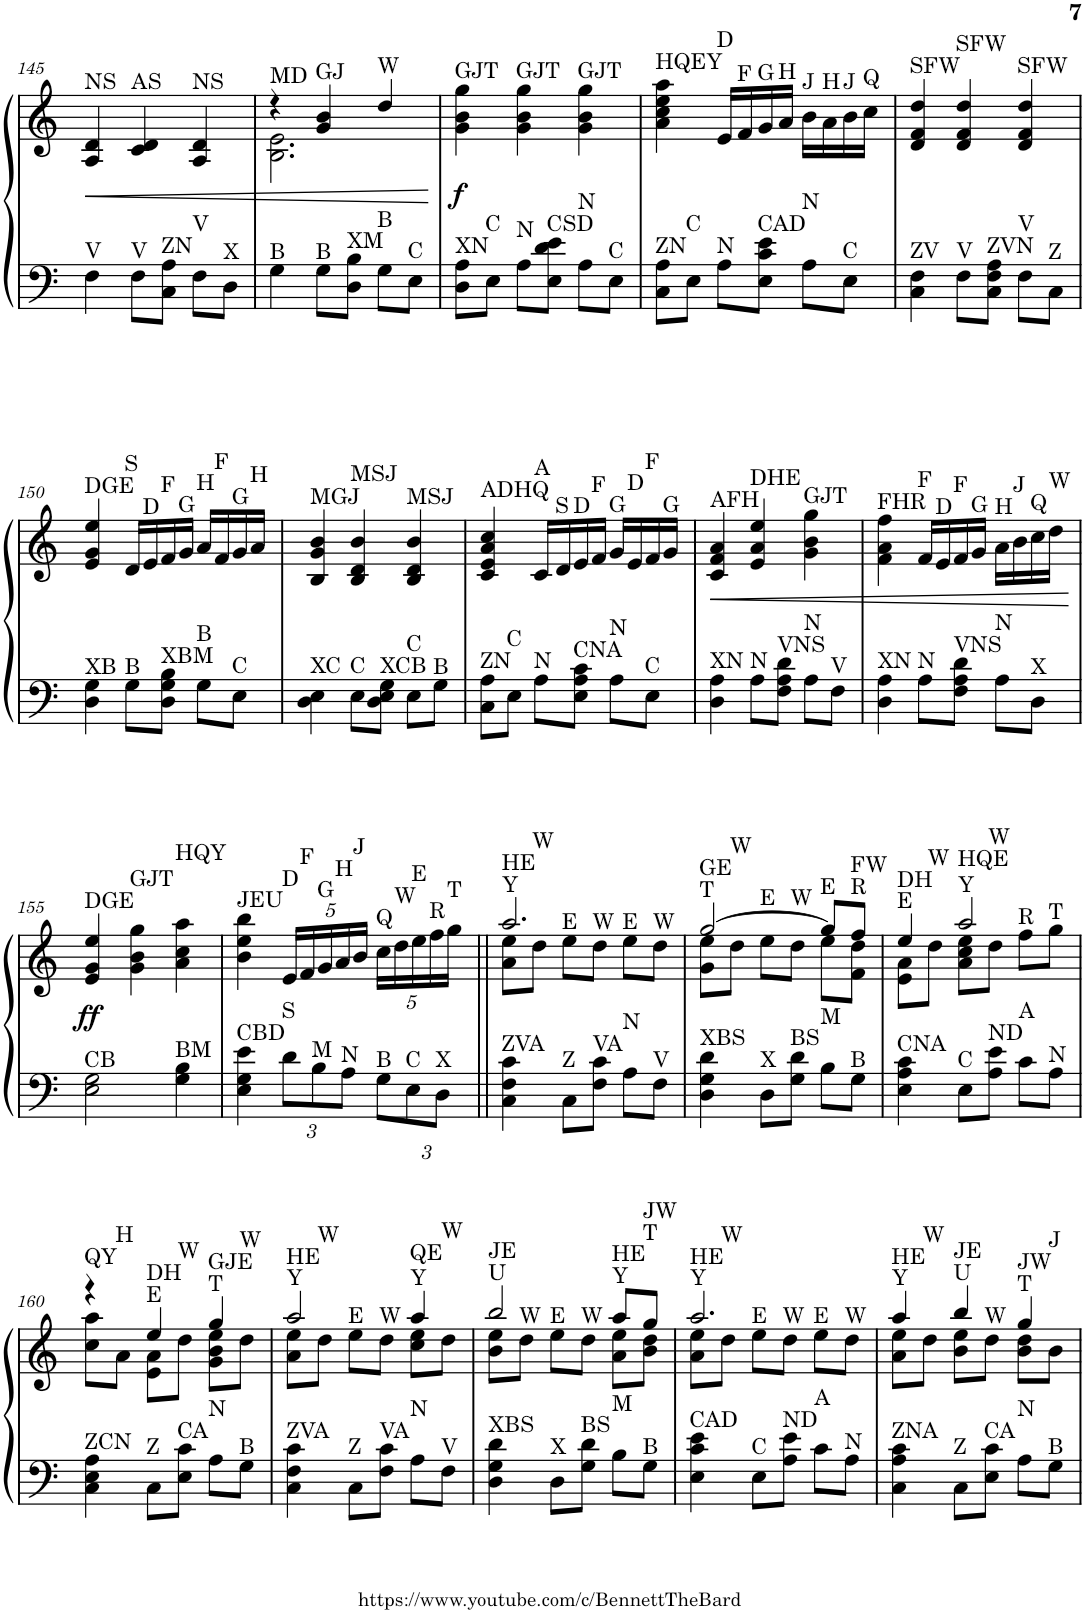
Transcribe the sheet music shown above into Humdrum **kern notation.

**kern	**kern	**dynam
*part1	*part1	*part1
*staff2	*staff1	*staff1/2
*I"Piano	*	*
*I'Pno.	*	*
!!LO:PB:g=z
*clefF4	*clefG2	*
*k[]	*k[]	*
*M3/4	*M3/4	*
=145	=145	=145
!	!LO:TX:a:t=NS	!
!LO:TX:a:t=V	!	!
!	!	!LO:HP:b
4F\	4A/ 4d/	<
!	!LO:TX:a:t=AS	!
!LO:TX:a:t=V	!	!
8F\L	4c/ 4d/	.
!LO:TX:a:t=ZN	!	!
8C\ 8A\J	.	.
!	!LO:TX:a:t=NS	!
!LO:TX:a:t=V	!	!
8F\L	4A/ 4d/	.
!LO:TX:a:t=X	!	!
8D\J	.	.
=146	=146	=146
*	*^	*
!	!LO:TX:a:t=MD	!	!
!LO:TX:a:t=B	!	!	!
4G\	4r	2.B\ 2.e\	.
!	!LO:TX:a:t=GJ	!	!
!LO:TX:a:t=B	!	!	!
8G\L	4g/ 4b/	.	.
!LO:TX:a:t=XM	!	!	!
8D\ 8B\J	.	.	.
!	!LO:TX:a:t=W	!	!
!LO:TX:a:t=B	!	!	!
8G\L	4dd/	.	.
!LO:TX:a:t=C	!	!	!
8E\J	.	.	.
*	*v	*v	*
.	.	[
=147	=147	=147
!	!LO:TX:a:t=GJT	!
!LO:TX:a:t=XN	!	!
!	!	!LO:DY:b
8D\ 8A\L	4g\ 4b\ 4gg\	f
!LO:TX:a:t=C	!	!
8E\J	.	.
!	!LO:TX:a:t=GJT	!
!LO:TX:a:t=N	!	!
8A\L	4g\ 4b\ 4gg\	.
!LO:TX:a:t=CSD	!	!
8E\ 8d\ 8e\J	.	.
!	!LO:TX:a:t=GJT	!
!LO:TX:a:t=N	!	!
8A\L	4g\ 4b\ 4gg\	.
!LO:TX:a:t=C	!	!
8E\J	.	.
=148	=148	=148
!	!LO:TX:a:t=HQEY	!
!LO:TX:a:t=ZN	!	!
8C\ 8A\L	4a\ 4cc\ 4ee\ 4aa\	.
!LO:TX:a:t=C	!	!
8E\J	.	.
!	!LO:TX:a:t=D	!
!LO:TX:a:t=N	!	!
8A\L	16e/LL	.
!	!LO:TX:a:t=F	!
.	16f/	.
!	!LO:TX:a:t=G	!
!LO:TX:a:t=CAD	!	!
8E\ 8c\ 8e\J	16g/	.
!	!LO:TX:a:t=H	!
.	16a/JJ	.
!	!LO:TX:a:t=J	!
!LO:TX:a:t=N	!	!
8A\L	16b\LL	.
!	!LO:TX:a:t=H	!
.	16a\	.
!	!LO:TX:a:t=J	!
!LO:TX:a:t=C	!	!
8E\J	16b\	.
!	!LO:TX:a:t=Q	!
.	16cc\JJ	.
=149	=149	=149
!	!LO:TX:a:t=SFW	!
!LO:TX:a:t=ZV	!	!
4C\ 4F\	4d/ 4f/ 4dd/	.
!	!LO:TX:a:t=SFW	!
!LO:TX:a:t=V	!	!
8F\L	4d/ 4f/ 4dd/	.
!LO:TX:a:t=ZVN	!	!
8C\ 8F\ 8A\J	.	.
!	!LO:TX:a:t=SFW	!
!LO:TX:a:t=V	!	!
8F\L	4d/ 4f/ 4dd/	.
!LO:TX:a:t=Z	!	!
8C\J	.	.
!!LO:LB:g=z
=150	=150	=150
!	!LO:TX:a:t=DGE	!
!LO:TX:a:t=XB	!	!
4D\ 4G\	4e/ 4g/ 4ee/	.
!	!LO:TX:a:t=S	!
!LO:TX:a:t=B	!	!
8G\L	16d/LL	.
!	!LO:TX:a:t=D	!
.	16e/	.
!	!LO:TX:a:t=F	!
!LO:TX:a:t=XBM	!	!
8D\ 8G\ 8B\J	16f/	.
!	!LO:TX:a:t=G	!
.	16g/JJ	.
!	!LO:TX:a:t=H	!
!LO:TX:a:t=B	!	!
8G\L	16a/LL	.
!	!LO:TX:a:t=F	!
.	16f/	.
!	!LO:TX:a:t=G	!
!LO:TX:a:t=C	!	!
8E\J	16g/	.
!	!LO:TX:a:t=H	!
.	16a/JJ	.
=151	=151	=151
!	!LO:TX:a:t=MGJ	!
!LO:TX:a:t=XC	!	!
4D\ 4E\	4B/ 4g/ 4b/	.
!	!LO:TX:a:t=MSJ	!
!LO:TX:a:t=C	!	!
8E\L	4B/ 4d/ 4b/	.
!LO:TX:a:t=XCB	!	!
8D\ 8E\ 8G\J	.	.
!	!LO:TX:a:t=MSJ	!
!LO:TX:a:t=C	!	!
8E\L	4B/ 4d/ 4b/	.
!LO:TX:a:t=B	!	!
8G\J	.	.
=152	=152	=152
!	!LO:TX:a:t=ADHQ	!
!LO:TX:a:t=ZN	!	!
8C\ 8A\L	4c/ 4e/ 4a/ 4cc/	.
!LO:TX:a:t=C	!	!
8E\J	.	.
!	!LO:TX:a:t=A	!
!LO:TX:a:t=N	!	!
8A\L	16c/LL	.
!	!LO:TX:a:t=S	!
.	16d/	.
!	!LO:TX:a:t=D	!
!LO:TX:a:t=CNA	!	!
8E\ 8A\ 8c\J	16e/	.
!	!LO:TX:a:t=F	!
.	16f/JJ	.
!	!LO:TX:a:t=G	!
!LO:TX:a:t=N	!	!
8A\L	16g/LL	.
!	!LO:TX:a:t=D	!
.	16e/	.
!	!LO:TX:a:t=F	!
!LO:TX:a:t=C	!	!
8E\J	16f/	.
!	!LO:TX:a:t=G	!
.	16g/JJ	.
=153	=153	=153
!	!LO:TX:a:t=AFH	!
!LO:TX:a:t=XN	!	!
!	!	!LO:HP:b
4D\ 4A\	4c/ 4f/ 4a/	<
!	!LO:TX:a:t=DHE	!
!LO:TX:a:t=N	!	!
8A\L	4e/ 4a/ 4ee/	.
!LO:TX:a:t=VNS	!	!
8F\ 8A\ 8d\J	.	.
!	!LO:TX:a:t=GJT	!
!LO:TX:a:t=N	!	!
8A\L	4g\ 4b\ 4gg\	.
!LO:TX:a:t=V	!	!
8F\J	.	.
=154	=154	=154
!	!LO:TX:a:t=FHR	!
!LO:TX:a:t=XN	!	!
4D\ 4A\	4f\ 4a\ 4ff\	.
!	!LO:TX:a:t=F	!
!LO:TX:a:t=N	!	!
8A\L	16f/LL	.
!	!LO:TX:a:t=D	!
.	16e/	.
!	!LO:TX:a:t=F	!
!LO:TX:a:t=VNS	!	!
8F\ 8A\ 8d\J	16f/	.
!	!LO:TX:a:t=G	!
.	16g/JJ	.
!	!LO:TX:a:t=H	!
!LO:TX:a:t=N	!	!
8A\L	16a\LL	.
!	!LO:TX:a:t=J	!
.	16b\	.
!	!LO:TX:a:t=Q	!
!LO:TX:a:t=X	!	!
8D\J	16cc\	.
!	!LO:TX:a:t=W	!
.	16dd\JJ	.
.	.	[
!!LO:LB:g=z
=155	=155	=155
!	!LO:TX:a:t=DGE	!
!LO:TX:a:t=CB	!	!
!	!	!LO:DY:b
2E\ 2G\	4e/ 4g/ 4ee/	ff
!	!LO:TX:a:t=GJT	!
.	4g\ 4b\ 4gg\	.
!	!LO:TX:a:t=HQY	!
!LO:TX:a:t=BM	!	!
4G\ 4B\	4a\ 4cc\ 4aa\	.
=156	=156	=156
!	!LO:TX:a:t=JEU	!
!LO:TX:a:t=CBD	!	!
4E\ 4G\ 4e\	4b\ 4ee\ 4bb\	.
*Xbrackettup	*Xbrackettup	*
!	!LO:TX:a:t=D	!
!LO:TX:a:t=S	!	!
12d\L	20e/LL	.
!	!LO:TX:a:t=F	!
.	20f/	.
!LO:TX:a:t=M	!	!
12B\	.	.
!	!LO:TX:a:t=G	!
.	20g/	.
!	!LO:TX:a:t=H	!
.	20a/	.
!LO:TX:a:t=N	!	!
12A\J	.	.
!	!LO:TX:a:t=J	!
.	20b/JJ	.
!	!LO:TX:a:t=Q	!
!LO:TX:a:t=B	!	!
12G\L	20cc\LL	.
!	!LO:TX:a:t=W	!
.	20dd\	.
!LO:TX:a:t=C	!	!
12E\	.	.
!	!LO:TX:a:t=E	!
.	20ee\	.
!	!LO:TX:a:t=R	!
.	20ff\	.
!LO:TX:a:t=X	!	!
12D\J	.	.
!	!LO:TX:a:t=T	!
.	20gg\JJ	.
=157||	=157||	=157||
*k[]	*k[]	*
*	*^	*
!	!LO:TX:a:t=Y	!	!
!	!LO:TX:a:t=HE	!	!
!LO:TX:a:t=ZVA	!	!	!
4C\ 4F\ 4c\	2.aa/	8a\ 8ee\L	.
!	!	!LO:TX:a:t=W	!
.	.	8dd\J	.
!	!	!LO:TX:a:t=E	!
!LO:TX:a:t=Z	!	!	!
8C\L	.	8ee\L	.
!	!	!LO:TX:a:t=W	!
!LO:TX:a:t=VA	!	!	!
8F\ 8c\J	.	8dd\J	.
!	!	!LO:TX:a:t=E	!
!LO:TX:a:t=N	!	!	!
8A\L	.	8ee\L	.
!	!	!LO:TX:a:t=W	!
!LO:TX:a:t=V	!	!	!
8F\J	.	8dd\J	.
=158	=158	=158	=158
!	!LO:TX:a:t=T	!	!
!	!LO:TX:a:t=GE	!	!
!LO:TX:a:t=XBS	!	!	!
4D\ 4G\ 4d\	[2gg/	8g\ 8ee\L	.
!	!	!LO:TX:a:t=W	!
.	.	8dd\J	.
!	!	!LO:TX:a:t=E	!
!LO:TX:a:t=X	!	!	!
8D\L	.	8ee\L	.
!	!	!LO:TX:a:t=W	!
!LO:TX:a:t=BS	!	!	!
8G\ 8d\J	.	8dd\J	.
!	!LO:TX:a:t=E	!	!
!LO:TX:a:t=M	!	!	!
8B\L	8gg/L]	8ee\L	.
!	!LO:TX:a:t=R	!	!
!	!LO:TX:a:t=FW	!	!
!LO:TX:a:t=B	!	!	!
8G\J	8ff/J	8f\ 8dd\J	.
=159	=159	=159	=159
!	!LO:TX:a:t=E	!	!
!	!LO:TX:a:t=DH	!	!
!LO:TX:a:t=CNA	!	!	!
4E\ 4A\ 4c\	4ee/	8e\ 8a\L	.
!	!	!LO:TX:a:t=W	!
.	.	8dd\J	.
!	!LO:TX:a:t=Y	!	!
!	!LO:TX:a:t=HQE	!	!
!LO:TX:a:t=C	!	!	!
8E\L	2aa/	8a\ 8cc\ 8ee\L	.
!	!	!LO:TX:a:t=W	!
!LO:TX:a:t=ND	!	!	!
8A\ 8e\J	.	8dd\J	.
!	!	!LO:TX:a:t=R	!
!LO:TX:a:t=A	!	!	!
8c\L	.	8ff\L	.
!	!	!LO:TX:a:t=T	!
!LO:TX:a:t=N	!	!	!
8A\J	.	8gg\J	.
!!LO:LB:g=z	!!
=160	=160	=160	=160
!	!LO:TX:a:t=QY	!	!
!LO:TX:a:t=ZCN	!	!	!
4C\ 4E\ 4A\	4r	8cc\ 8aa\L	.
!	!	!LO:TX:a:t=H	!
.	.	8a\J	.
!	!LO:TX:a:t=E	!	!
!	!LO:TX:a:t=DH	!	!
!LO:TX:a:t=Z	!	!	!
8C\L	4ee/	8e\ 8a\L	.
!	!	!LO:TX:a:t=W	!
!LO:TX:a:t=CA	!	!	!
8E\ 8c\J	.	8dd\J	.
!	!LO:TX:a:t=T	!	!
!	!LO:TX:a:t=GJE	!	!
!LO:TX:a:t=N	!	!	!
8A\L	4gg/	8g\ 8b\ 8ee\L	.
!	!	!LO:TX:a:t=W	!
!LO:TX:a:t=B	!	!	!
8G\J	.	8dd\J	.
=161	=161	=161	=161
!	!LO:TX:a:t=Y	!	!
!	!LO:TX:a:t=HE	!	!
!LO:TX:a:t=ZVA	!	!	!
4C\ 4F\ 4c\	2aa/	8a\ 8ee\L	.
!	!	!LO:TX:a:t=W	!
.	.	8dd\J	.
!	!	!LO:TX:a:t=E	!
!LO:TX:a:t=Z	!	!	!
8C\L	.	8ee\L	.
!	!	!LO:TX:a:t=W	!
!LO:TX:a:t=VA	!	!	!
8F\ 8c\J	.	8dd\J	.
!	!LO:TX:a:t=Y	!	!
!	!LO:TX:a:t=QE	!	!
!LO:TX:a:t=N	!	!	!
8A\L	4aa/	8cc\ 8ee\L	.
!	!	!LO:TX:a:t=W	!
!LO:TX:a:t=V	!	!	!
8F\J	.	8dd\J	.
=162	=162	=162	=162
!	!LO:TX:a:t=U	!	!
!	!LO:TX:a:t=JE	!	!
!LO:TX:a:t=XBS	!	!	!
4D\ 4G\ 4d\	2bb/	8b\ 8ee\L	.
!	!	!LO:TX:a:t=W	!
.	.	8dd\J	.
!	!	!LO:TX:a:t=E	!
!LO:TX:a:t=X	!	!	!
8D\L	.	8ee\L	.
!	!	!LO:TX:a:t=W	!
!LO:TX:a:t=BS	!	!	!
8G\ 8d\J	.	8dd\J	.
!	!LO:TX:a:t=Y	!	!
!	!LO:TX:a:t=HE	!	!
!LO:TX:a:t=M	!	!	!
8B\L	8aa/L	8a\ 8ee\L	.
!	!LO:TX:a:t=T	!	!
!	!LO:TX:a:t=JW	!	!
!LO:TX:a:t=B	!	!	!
8G\J	8gg/J	8b\ 8dd\J	.
=163	=163	=163	=163
!	!LO:TX:a:t=Y	!	!
!	!LO:TX:a:t=HE	!	!
!LO:TX:a:t=CAD	!	!	!
4E\ 4c\ 4e\	2.aa/	8a\ 8ee\L	.
!	!	!LO:TX:a:t=W	!
.	.	8dd\J	.
!	!	!LO:TX:a:t=E	!
!LO:TX:a:t=C	!	!	!
8E\L	.	8ee\L	.
!	!	!LO:TX:a:t=W	!
!LO:TX:a:t=ND	!	!	!
8A\ 8e\J	.	8dd\J	.
!	!	!LO:TX:a:t=E	!
!LO:TX:a:t=A	!	!	!
8c\L	.	8ee\L	.
!	!	!LO:TX:a:t=W	!
!LO:TX:a:t=N	!	!	!
8A\J	.	8dd\J	.
=164	=164	=164	=164
!	!LO:TX:a:t=Y	!	!
!	!LO:TX:a:t=HE	!	!
!LO:TX:a:t=ZNA	!	!	!
4C\ 4A\ 4c\	4aa/	8a\ 8ee\L	.
!	!	!LO:TX:a:t=W	!
.	.	8dd\J	.
!	!LO:TX:a:t=U	!	!
!	!LO:TX:a:t=JE	!	!
!LO:TX:a:t=Z	!	!	!
8C\L	4bb/	8b\ 8ee\L	.
!	!	!LO:TX:a:t=W	!
!LO:TX:a:t=CA	!	!	!
8E\ 8c\J	.	8dd\J	.
!	!LO:TX:a:t=T	!	!
!	!LO:TX:a:t=JW	!	!
!LO:TX:a:t=N	!	!	!
8A\L	4gg/	8b\ 8dd\L	.
!	!	!LO:TX:a:t=J	!
!LO:TX:a:t=B	!	!	!
8G\J	.	8b\J	.
*	*v	*v	*
=	=	=
*-	*-	*-
